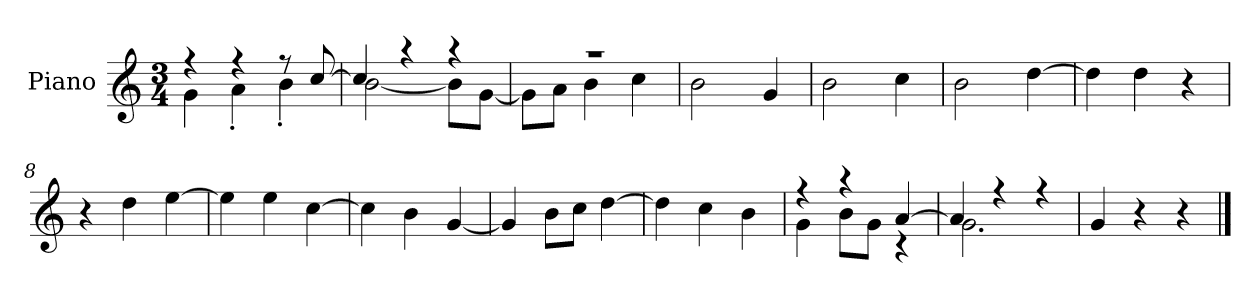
**kern
*part1
*staff1
*I"Piano
*I'P-no
*clefG2
*k[]
*M3/4
*MM175
=1
*^
4r	4g\
4r	4a'\
8r	4b'\
[8cc/	.
=2	=2
4cc/]	[2b\
4r	.
4r	8b\L]
.	[8g\J
=3	=3
2.r	8g\L]
.	8a\J
.	4b\
.	4cc\
*v	*v
=4
2b\
4g/
=5
2b\
4cc\
=6
2b\
[4dd\
=7
4dd\]
4dd\
4r
=8
4r
4dd\
[4ee\
=9
4ee\]
4ee\
[4cc\
=10
4cc\]
4b\
[4g/
!!LO:LB:g=z
=11
4g/]
8b\L
8cc\J
[4dd\
=12
4dd\]
4cc\
4b\
=13
*^
4r	4g\
4r	8b\L
.	8g\J
[4a/	4r
=14	=14
4a/]	2.g\
4r	.
4r	.
*v	*v
=15
4g/
4r
4r
==
*-
